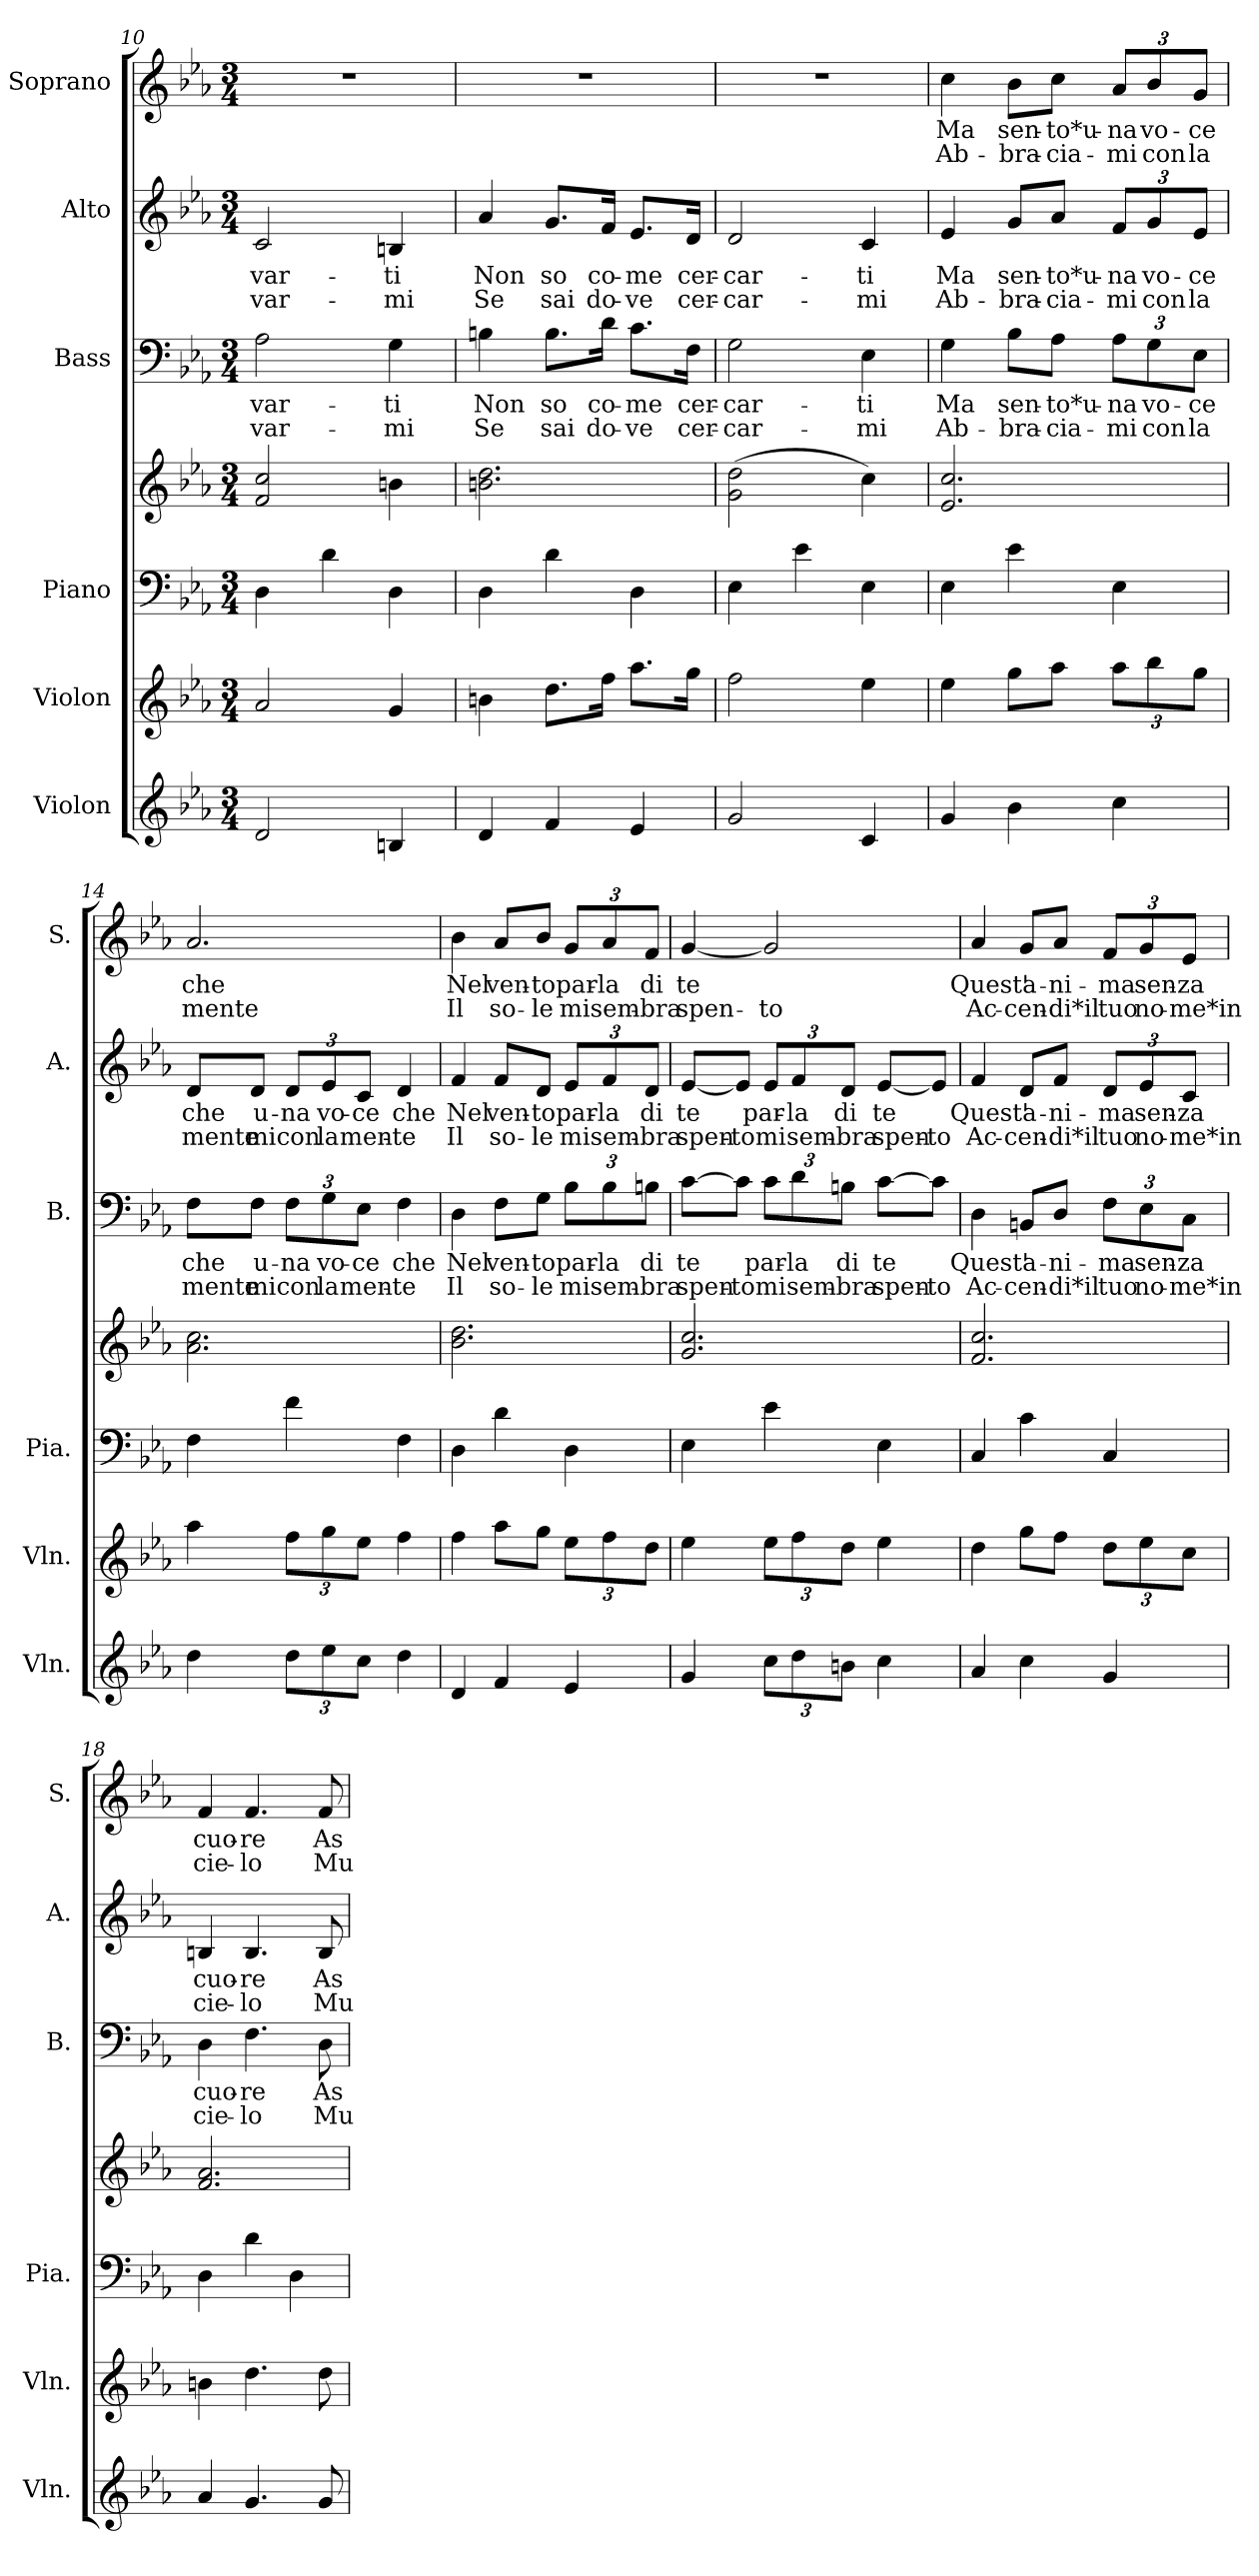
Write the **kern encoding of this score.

**kern	**kern	**kern	**kern	**kern	**text	**text	**kern	**text	**text	**kern	**text	**text
*part6	*part5	*part4	*part4	*part3	*part3	*part3	*part2	*part2	*part2	*part1	*part1	*part1
*staff7	*staff6	*staff5	*staff4	*staff3	*staff3	*staff3	*staff2	*staff2	*staff2	*staff1	*staff1	*staff1
*I"Violon	*I"Violon	*I"Piano	*	*I"Bass	*	*	*I"Alto	*	*	*I"Soprano	*	*
*I'Vln.	*I'Vln.	*I'Pia.	*	*I'B.	*	*	*I'A.	*	*	*I'S.	*	*
*clefG2	*clefG2	*clefF4	*clefG2	*clefF4	*	*	*clefG2	*	*	*clefG2	*	*
*k[b-e-a-]	*k[b-e-a-]	*k[b-e-a-]	*k[b-e-a-]	*k[b-e-a-]	*	*	*k[b-e-a-]	*	*	*k[b-e-a-]	*	*
*M3/4	*M3/4	*M3/4	*M3/4	*M3/4	*	*	*M3/4	*	*	*M3/4	*	*
=10	=10	=10	=10	=10	=10	=10	=10	=10	=10	=10	=10	=10
2d/	2a-/	4D\	2f/ 2cc/	2A-\	-var-	-var-	2c/	-var-	-var-	2.r	.	.
.	.	4d\	.	.	.	.	.	.	.	.	.	.
4Bn/	4g/	4D\	4bn\	4G\	-ti	-mi	4Bn/	-ti	-mi	.	.	.
=11	=11	=11	=11	=11	=11	=11	=11	=11	=11	=11	=11	=11
4d/	4bn\	4D\	2.bn\ 2.dd\	4Bn\	Non	Se	4a-/	Non	Se	2.r	.	.
4f/	8.dd\L	4d\	.	8.B\L	so	sai	8.g/L	so	sai	.	.	.
.	16ff\Jk	.	.	16d\Jk	co-	do-	16f/Jk	co-	do-	.	.	.
4e-/	8.aa-\L	4D\	.	8.c\L	-me	-ve	8.e-/L	-me	-ve	.	.	.
.	16gg\Jk	.	.	16F\Jk	cer-	cer-	16d/Jk	cer-	cer-	.	.	.
=12	=12	=12	=12	=12	=12	=12	=12	=12	=12	=12	=12	=12
2g/	2ff\	4E-\	(2g\ 2dd\	2G\	-car-	-car-	2d/	-car-	-car-	2.r	.	.
.	.	4e-\	.	.	.	.	.	.	.	.	.	.
4c/	4ee-\	4E-\	4cc\)	4E-\	-ti	-mi	4c/	-ti	-mi	.	.	.
=13	=13	=13	=13	=13	=13	=13	=13	=13	=13	=13	=13	=13
4g/	4ee-\	4E-\	2.e-/ 2.cc/	4G\	Ma	Ab-	4e-/	Ma	Ab-	4cc\	Ma	Ab-
4b-\	8gg\L	4e-\	.	8B-\L	sen-	-bra-	8g/L	sen-	-bra-	8b-\L	sen-	-bra-
.	8aa-\J	.	.	8A-\J	-to*u-	-cia-	8a-/J	-to*u-	-cia-	8cc\J	-to*u-	-cia-
*	*Xbrackettup	*	*	*Xbrackettup	*	*	*Xbrackettup	*	*	*Xbrackettup	*	*
4cc\	12aa-\L	4E-\	.	12A-\L	-na	-mi	12f/L	-na	-mi	12a-/L	-na	-mi
.	12bb-\	.	.	12G\	vo-	con	12g/	vo-	con	12b-/	vo-	con
.	12gg\J	.	.	12E-\J	-ce	la	12e-/J	-ce	la	12g/J	-ce	la
=14	=14	=14	=14	=14	=14	=14	=14	=14	=14	=14	=14	=14
4dd\	4aa-\	4F\	2.a-\ 2.cc\	8F\L	che	mente	8d/L	che	mente	2.a-/	che	mente
.	.	.	.	8F\J	u-	mi	8d/J	u-	mi	.	.	.
*Xbrackettup	*	*	*	*	*	*	*	*	*	*	*	*
12dd\L	12ff\L	4f\	.	12F\L	-na	con	12d/L	-na	con	.	.	.
12ee-\	12gg\	.	.	12G\	vo-	la	12e-/	vo-	la	.	.	.
12cc\J	12ee-\J	.	.	12E-\J	-ce	men-	12c/J	-ce	men-	.	.	.
4dd\	4ff\	4F\	.	4F\	che	-te	4d/	che	-te	.	.	.
!!LO:PB:g=z
=15	=15	=15	=15	=15	=15	=15	=15	=15	=15	=15	=15	=15
4d/	4ff\	4D\	2.b-\ 2.dd\	4D\	Nel	Il	4f/	Nel	Il	4b-\	Nel	Il
4f/	8aa-\L	4d\	.	8F\L	ven-	so-	8f/L	ven-	so-	8a-/L	ven-	so-
.	8gg\J	.	.	8G\J	-to	-le	8d/J	-to	-le	8b-/J	-to	-le
4e-/	12ee-\L	4D\	.	12B-\L	par-	mi	12e-/L	par-	mi	12g/L	par-	mi
.	12ff\	.	.	12B-\	-la	sem-	12f/	-la	sem-	12a-/	-la	sem-
.	12dd\J	.	.	12Bn\J	di	-bra	12d/J	di	-bra	12f/J	di	-bra
=16	=16	=16	=16	=16	=16	=16	=16	=16	=16	=16	=16	=16
4g/	4ee-\	4E-\	2.g/ 2.cc/	[8c\L	te	spen-	[8e-/L	te	spen-	[4g/	te	spen-
.	.	.	.	8c\J]	.	-to	8e-/J]	.	-to	.	.	.
12cc\L	12ee-\L	4e-\	.	12c\L	par-	mi	12e-/L	par-	mi	2g/]	.	-to
12dd\	12ff\	.	.	12d\	-la	sem-	12f/	-la	sem-	.	.	.
12bn\J	12dd\J	.	.	12Bn\J	di	-bra	12d/J	di	-bra	.	.	.
4cc\	4ee-\	4E-\	.	[8c\L	te	spen-	[8e-/L	te	spen-	.	.	.
.	.	.	.	8c\J]	.	-to	8e-/J]	.	-to	.	.	.
=17	=17	=17	=17	=17	=17	=17	=17	=17	=17	=17	=17	=17
4a-/	4dd\	4C/	2.f/ 2.cc/	4D\	Quest'	Ac-	4f/	Quest'	Ac-	4a-/	Quest'	Ac-
4cc\	8gg\L	4c\	.	8BBn/L	a-	-cen-	8d/L	a-	-cen-	8g/L	a-	-cen-
.	8ff\J	.	.	8D/J	-ni-	-di*il	8f/J	-ni-	-di*il	8a-/J	-ni-	-di*il
4g/	12dd\L	4C/	.	12F\L	-ma	tuo	12d/L	-ma	tuo	12f/L	-ma	tuo
.	12ee-\	.	.	12E-\	sen-	no-	12e-/	sen-	no-	12g/	sen-	no-
.	12cc\J	.	.	12C\J	-za	-me*in	12c/J	-za	-me*in	12e-/J	-za	-me*in
=18	=18	=18	=18	=18	=18	=18	=18	=18	=18	=18	=18	=18
4a-/	4bn\	4D\	2.f/ 2.a-/	4D\	cuo-	cie-	4Bn/	cuo-	cie-	4f/	cuo-	cie-
4.g/	4.dd\	4d\	.	4.F\	-re	-lo	4.B/	-re	-lo	4.f/	-re	-lo
.	.	4D\	.	.	.	.	.	.	.	.	.	.
8g/	8dd\	.	.	8D\	As-	Mu-	8B/	As-	Mu-	8f/	As-	Mu-
=	=	=	=	=	=	=	=	=	=	=	=	=
*-	*-	*-	*-	*-	*-	*-	*-	*-	*-	*-	*-	*-
